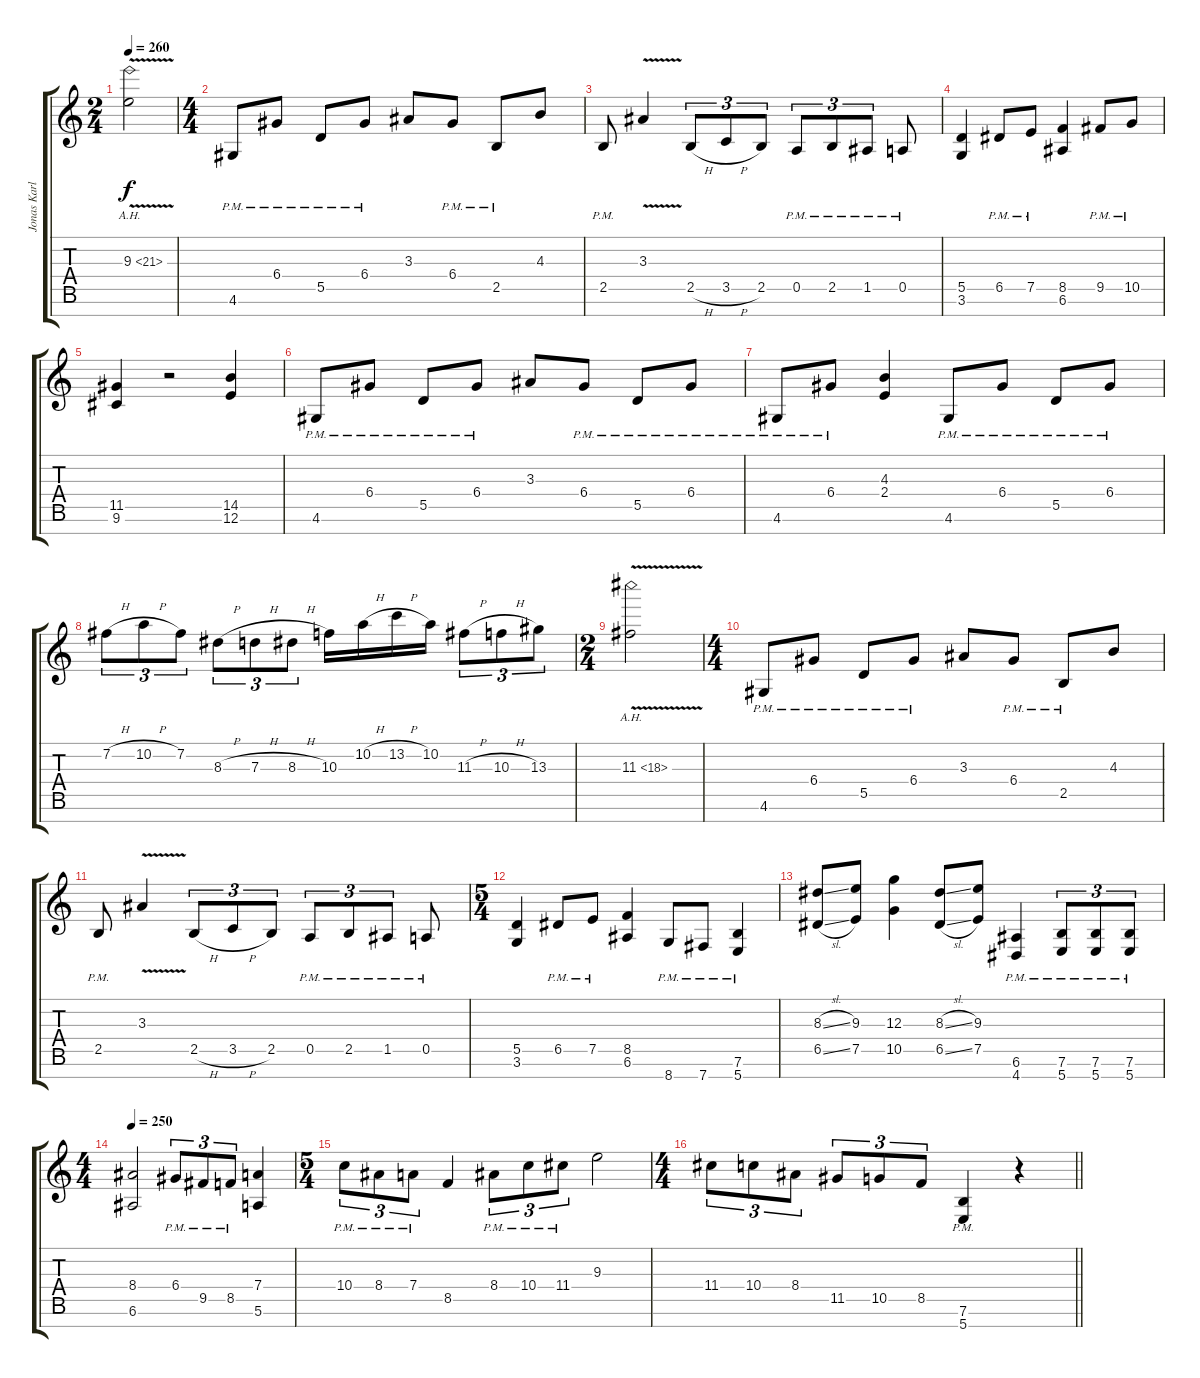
\track ("Jonas Karlsson (Right Guitar)" "Jonas Karl") {instrument distortionguitar}
\staff {score tabs}
\tuning (E4 B3 G3 D3 A2 E2 B1) {hide}
\ts (2 4)
\tempo 260
\clef g2
\ks c
9.3{ah 12 v}.2{dy f} |
\ts (4 4)
4.6{pm}.8 6.4{pm}.8 5.5{pm}.8 6.4{pm}.8 3.3.8 6.4{pm}.8 2.5{pm}.8 4.3.8 |
2.5{pm}.8 3.3{v}.4 2.5{h}.8{tu (3 2)} 3.5{h}.8{tu (3 2)} 2.5.8{tu (3 2)} 0.5{pm}.8{tu (3 2)} 2.5{pm}.8{tu (3 2)} 1.5{pm}.8{tu (3 2)} 0.5{pm}.8 |
(5.5 3.6).4 6.5{pm}.8 7.5{pm}.8 (8.5 6.6).4 9.5{pm}.8 10.5{pm}.8 |
(11.5 9.6).4 r.2 (14.5 12.6).4 |
4.6{pm}.8 6.4{pm}.8 5.5{pm}.8 6.4{pm}.8 3.3.8 6.4{pm}.8 5.5{pm}.8 6.4{pm}.8 |
4.6{pm}.8 6.4{pm}.8 (4.3 2.4).4 4.6{pm}.8 6.4{pm}.8 5.5{pm}.8 6.4{pm}.8 |
7.2{h}.8{tu (3 2)} 10.2{h}.8{tu (3 2)} 7.2.8{tu (3 2)} 8.3{h}.8{tu (3 2)} 7.3{h}.8{tu (3 2)} 8.3{h}.8{tu (3 2)} 10.3.16 10.2{h}.16 13.2{h}.16 10.2.16 11.3{h}.8{tu (3 2)} 10.3{h}.8{tu (3 2)} 13.3.8{tu (3 2)} |
\ts (2 4)
11.3{ah 7 v}.2 |
\ts (4 4)
4.6{pm}.8 6.4{pm}.8 5.5{pm}.8 6.4{pm}.8 3.3.8 6.4{pm}.8 2.5{pm}.8 4.3.8 |
2.5{pm}.8 3.3{v}.4 2.5{h}.8{tu (3 2)} 3.5{h}.8{tu (3 2)} 2.5.8{tu (3 2)} 0.5{pm}.8{tu (3 2)} 2.5{pm}.8{tu (3 2)} 1.5{pm}.8{tu (3 2)} 0.5{pm}.8 |
\ts (5 4)
(5.5 3.6).4 6.5{pm}.8 7.5{pm}.8 (8.5 6.6).4 8.7{pm}.8 7.7{pm}.8 (7.6{pm} 5.7{pm}).4 |
(8.3{sl} 6.5{sl}).8 (9.3 7.5).8 (12.3 10.5).4 (8.3{sl} 6.5{sl}).8 (9.3 7.5).8 (6.6{pm} 4.7{pm}).4 (7.6{pm} 5.7{pm}).8{tu (3 2)} (7.6{pm} 5.7{pm}).8{tu (3 2)} (7.6{pm} 5.7{pm}).8{tu (3 2)} |
\ts (4 4)
\tempo 250
(8.4 6.6).2 6.4{pm}.8{tu (3 2)} 9.5{pm}.8{tu (3 2)} 8.5{pm}.8{tu (3 2)} (7.4 5.6).4 |
\ts (5 4)
10.4{pm}.8{tu (3 2)} 8.4{pm}.8{tu (3 2)} 7.4{pm}.8{tu (3 2)} 8.5.4 8.4{pm}.8{tu (3 2)} 10.4{pm}.8{tu (3 2)} 11.4{pm}.8{tu (3 2)} 9.3.2 |
\ts (4 4)
\barLineRight lightlight
11.4.8{tu (3 2)} 10.4.8{tu (3 2)} 8.4.8{tu (3 2)} 11.5.8{tu (3 2)} 10.5.8{tu (3 2)} 8.5.8{tu (3 2)} (7.6{pm} 5.7{pm}).4 r.4
